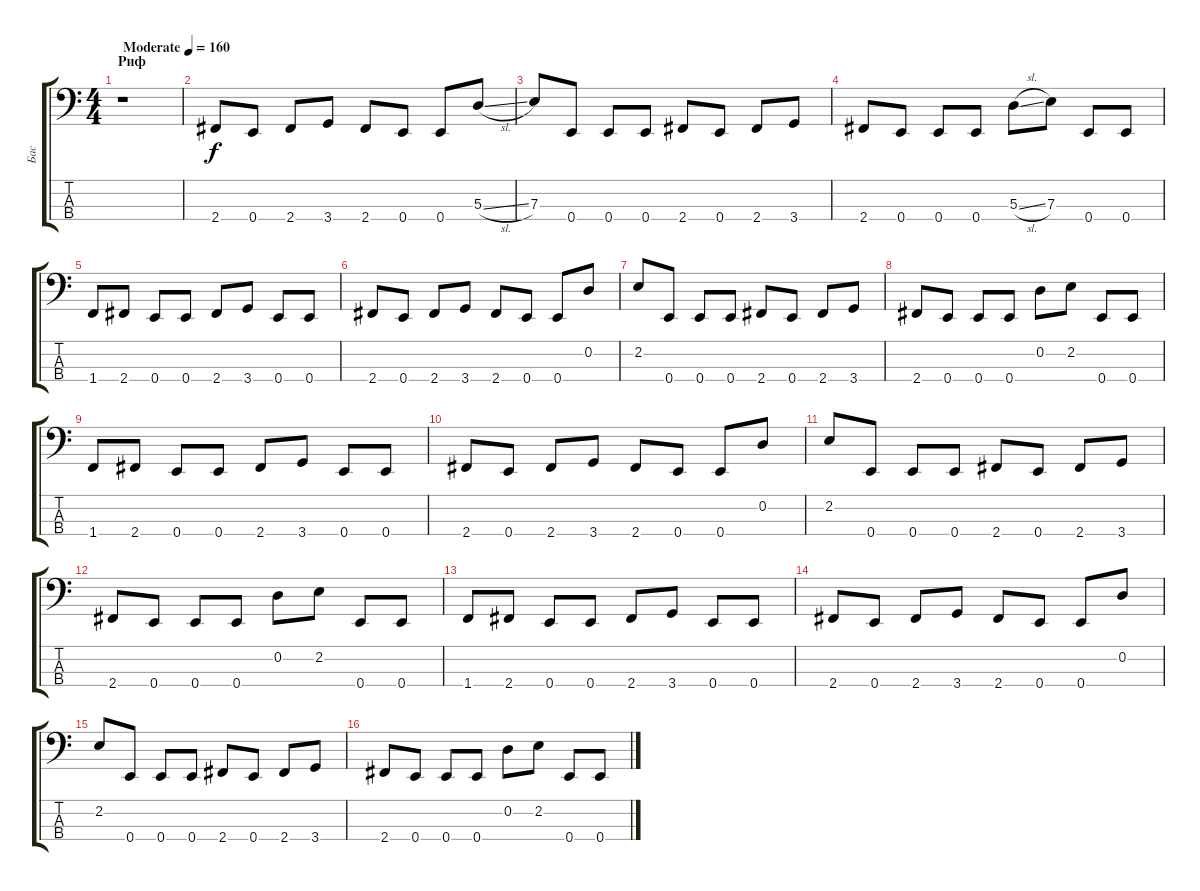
\track ("Бас" "Бас") {instrument electricbassfinger}
\staff {score tabs}
\tuning (G2 D2 A1 E1) {hide}
\ts (4 4)
\section ("" "Риф")
\tempo (160 "Moderate")
\clef f4
\ks c
r.1{dy f instrument electricbassfinger} |
2.4.8 0.4.8 2.4.8 3.4.8 2.4.8 0.4.8 0.4.8 5.3{sl}.8 |
7.3.8 0.4.8 0.4.8 0.4.8 2.4.8 0.4.8 2.4.8 3.4.8 |
2.4.8 0.4.8 0.4.8 0.4.8 5.3{sl}.8 7.3.8 0.4.8 0.4.8 |
1.4.8 2.4.8 0.4.8 0.4.8 2.4.8 3.4.8 0.4.8 0.4.8 |
2.4.8 0.4.8 2.4.8 3.4.8 2.4.8 0.4.8 0.4.8 0.2.8 |
2.2.8 0.4.8 0.4.8 0.4.8 2.4.8 0.4.8 2.4.8 3.4.8 |
2.4.8 0.4.8 0.4.8 0.4.8 0.2.8 2.2.8 0.4.8 0.4.8 |
1.4.8 2.4.8 0.4.8 0.4.8 2.4.8 3.4.8 0.4.8 0.4.8 |
2.4.8 0.4.8 2.4.8 3.4.8 2.4.8 0.4.8 0.4.8 0.2.8 |
2.2.8 0.4.8 0.4.8 0.4.8 2.4.8 0.4.8 2.4.8 3.4.8 |
2.4.8 0.4.8 0.4.8 0.4.8 0.2.8 2.2.8 0.4.8 0.4.8 |
1.4.8 2.4.8 0.4.8 0.4.8 2.4.8 3.4.8 0.4.8 0.4.8 |
2.4.8 0.4.8 2.4.8 3.4.8 2.4.8 0.4.8 0.4.8 0.2.8 |
2.2.8 0.4.8 0.4.8 0.4.8 2.4.8 0.4.8 2.4.8 3.4.8 |
2.4.8 0.4.8 0.4.8 0.4.8 0.2.8 2.2.8 0.4.8 0.4.8
